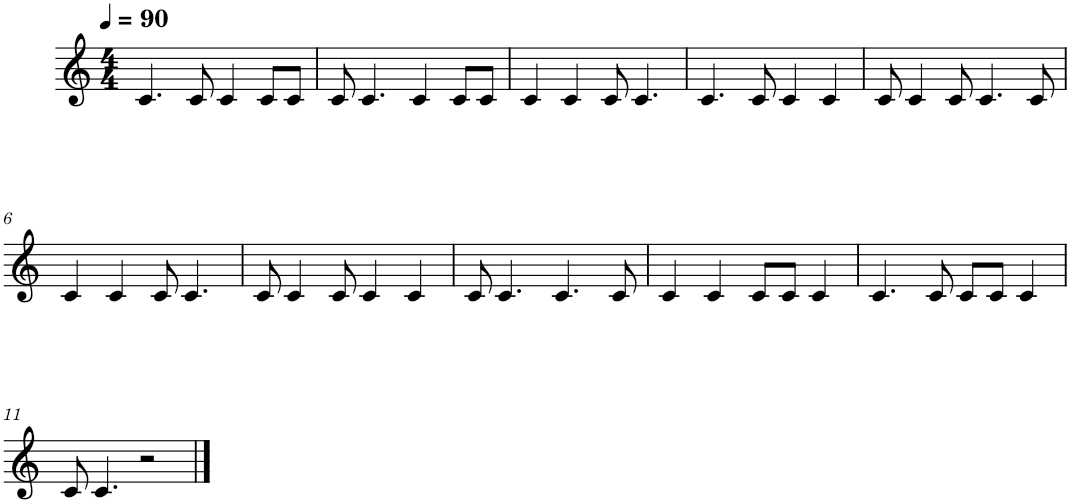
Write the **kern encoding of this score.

**kern
*part1
*staff1
*I"Piano
*I'Pno.
*clefG2
*k[]
*M4/4
*MM90
=1
4.c/
8c/
4c/
8c/L
8c/J
=2
8c/
4.c/
4c/
8c/L
8c/J
=3
4c/
4c/
8c/
4.c/
=4
4.c/
8c/
4c/
4c/
=5
8c/
4c/
8c/
4.c/
8c/
!!LO:LB:g=z
=6
4c/
4c/
8c/
4.c/
=7
8c/
4c/
8c/
4c/
4c/
=8
8c/
4.c/
4.c/
8c/
=9
4c/
4c/
8c/L
8c/J
4c/
=10
4.c/
8c/
8c/L
8c/J
4c/
!!LO:LB:g=z
=11
8c/
4.c/
2r
==
*-
